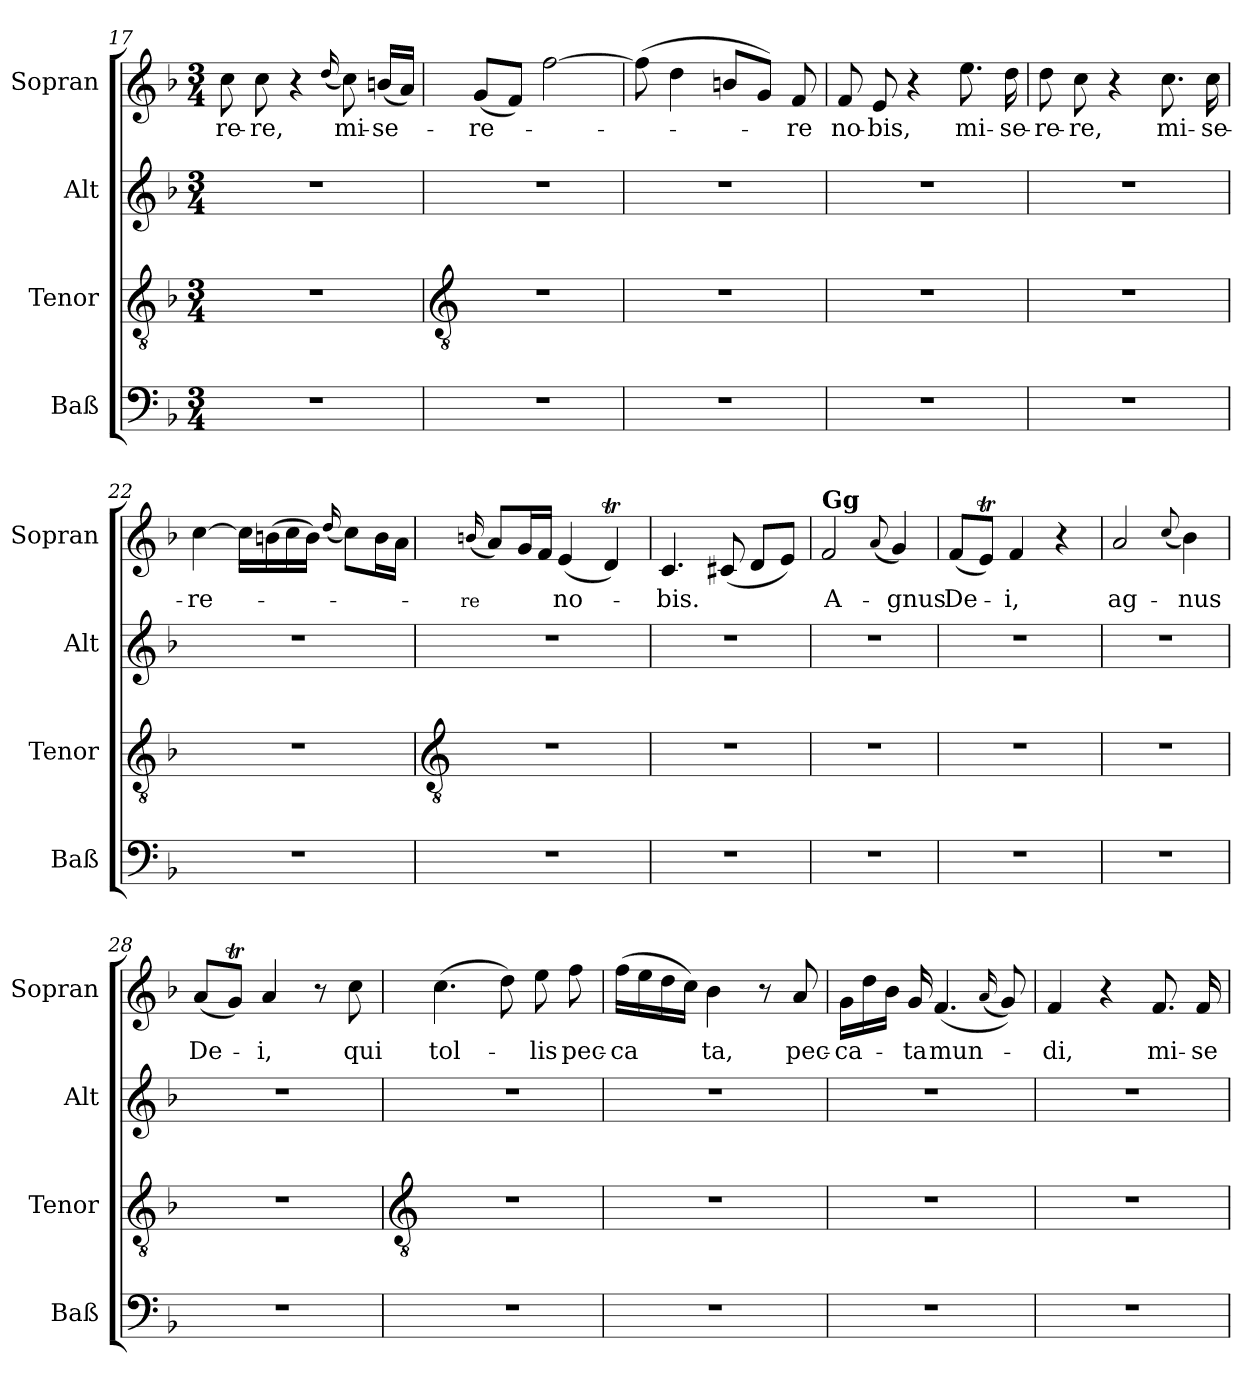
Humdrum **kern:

**kern	**kern	**kern	**kern	**text
*part4	*part3	*part2	*part1	*part1
*staff4	*staff3	*staff2	*staff1	*staff1
*I"Baß	*I"Tenor	*I"Alt	*I"Sopran	*
*I'Baß	*I'Tenor	*I'Alt	*I'Sopran	*
*clefF4	*clefGv2	*clefG2	*clefG2	*
*k[b-]	*k[b-]	*k[b-]	*k[b-]	*
*F:	*F:	*F:	*F:	*
*M3/4	*M3/4	*M3/4	*M3/4	*
=17	=17	=17	=17	=17
!LO:N:vis=1	!LO:N:vis=1	!LO:N:vis=1	!	!LO:LY:b
2.r	2.r	2.r	8cc	-re-
!	!	!	!	!LO:LY:b
.	.	.	8cc	-re,
.	.	.	4r	.
.	.	.	(>16qqdd/	.
!	!	!	!	!LO:LY:b
.	.	.	8cc)	mi-
!	!	!	!	!LO:LY:b
.	.	.	(<16bnLL	-se-
.	.	.	16aJJ)	.
!!LO:LB:g=z
=18	=18	=18	=18	=18
*	*clefGv2	*	*	*
!LO:N:vis=1	!LO:N:vis=1	!LO:N:vis=1	!	!LO:LY:b
2.r	2.r	2.r	(<8gL	-re-
.	.	.	8fJ)	.
.	.	.	[2ff	.
=19	=19	=19	=19	=19
!LO:N:vis=1	!LO:N:vis=1	!LO:N:vis=1	!	!
2.r	2.r	2.r	(>8ff]	.
.	.	.	4dd	.
.	.	.	8bnL	.
.	.	.	8gJ)	.
!	!	!	!	!LO:LY:b
.	.	.	8f	-re
=20	=20	=20	=20	=20
!LO:N:vis=1	!LO:N:vis=1	!LO:N:vis=1	!	!LO:LY:b
2.r	2.r	2.r	8f	no-
!	!	!	!	!LO:LY:b
.	.	.	8e	-bis,
.	.	.	4r	.
!	!	!	!	!LO:LY:b
.	.	.	8.ee	mi-
!	!	!	!	!LO:LY:b
.	.	.	16dd	-se-
=21	=21	=21	=21	=21
!LO:N:vis=1	!LO:N:vis=1	!LO:N:vis=1	!	!LO:LY:b
2.r	2.r	2.r	8dd	re-
!	!	!	!	!LO:LY:b
.	.	.	8cc	-re,
.	.	.	4r	.
!	!	!	!	!LO:LY:b
.	.	.	8.cc	mi-
!	!	!	!	!LO:LY:b
.	.	.	16cc	-se-
=22	=22	=22	=22	=22
!LO:N:vis=1	!LO:N:vis=1	!LO:N:vis=1	!	!LO:LY:b
2.r	2.r	2.r	[4cc	-re-
.	.	.	16ccLL]	.
.	.	.	(>16bn	.
.	.	.	16cc	.
.	.	.	16bJJ)	.
.	.	.	(>16qqdd/	.
.	.	.	8ccL)	.
.	.	.	16bL	.
.	.	.	16aJJ	.
!!LO:LB:g=z
=23	=23	=23	=23	=23
*	*clefGv2	*	*	*
!	!	!	!	!LO:LY:b
.	.	.	(<16qqbn/	-re
!LO:N:vis=1	!LO:N:vis=1	!LO:N:vis=1	!	!
2.r	2.r	2.r	8aL)	.
.	.	.	16gL	.
.	.	.	16fJJ	.
!	!	!	!	!LO:LY:b
.	.	.	(<4e	no-
.	.	.	4dT)	.
=24	=24	=24	=24	=24
!LO:N:vis=1	!LO:N:vis=1	!LO:N:vis=1	!	!LO:LY:b
2.r	2.r	2.r	4.c	-bis.
.	.	.	(<8c#X	.
.	.	.	8dL	.
.	.	.	8eJ)	.
=25	=25	=25	=25	=25
!	!	!	!LO:TX:a:B:t=Gg	!
!LO:N:vis=1	!LO:N:vis=1	!LO:N:vis=1	!	!LO:LY:b
2.r	2.r	2.r	2f	A-
.	.	.	(<8qqa	.
!	!	!	!	!LO:LY:b
.	.	.	4g)	-gnus
=26	=26	=26	=26	=26
!LO:N:vis=1	!LO:N:vis=1	!LO:N:vis=1	!	!LO:LY:b
2.r	2.r	2.r	(<8fL	De-
.	.	.	8etJ)	.
!	!	!	!	!LO:LY:b
.	.	.	4f	-i,
.	.	.	4r	.
=27	=27	=27	=27	=27
!LO:N:vis=1	!LO:N:vis=1	!LO:N:vis=1	!	!LO:LY:b
2.r	2.r	2.r	2a	ag-
.	.	.	(>8qqcc/	.
!	!	!	!	!LO:LY:b
.	.	.	4b-)	-nus
=28	=28	=28	=28	=28
!LO:N:vis=1	!LO:N:vis=1	!LO:N:vis=1	!	!LO:LY:b
2.r	2.r	2.r	(<8aL	De-
.	.	.	8gTJ)	.
!	!	!	!	!LO:LY:b
.	.	.	4a	-i,
.	.	.	8r	.
!	!	!	!	!LO:LY:b
.	.	.	8cc	qui
!!LO:LB:g=z
=29	=29	=29	=29	=29
*	*clefGv2	*	*	*
!LO:N:vis=1	!LO:N:vis=1	!LO:N:vis=1	!	!LO:LY:b
2.r	2.r	2.r	(>4.cc	tol-
.	.	.	8dd)	.
!	!	!	!	!LO:LY:b
.	.	.	8ee	-lis
!	!	!	!	!LO:LY:b
.	.	.	8ff	pec-
=30	=30	=30	=30	=30
!LO:N:vis=1	!LO:N:vis=1	!LO:N:vis=1	!	!LO:LY:b
2.r	2.r	2.r	(>16ffLL	-ca-
!	!	!	!	!LO:LY:b
.	.	.	16ee	---
.	.	.	16dd	.
.	.	.	16ccJJ)	.
!	!	!	!	!LO:LY:b
.	.	.	4b-	-ta,
.	.	.	8r	.
!	!	!	!	!LO:LY:b
.	.	.	8a	pec-
=31	=31	=31	=31	=31
!LO:N:vis=1	!LO:N:vis=1	!LO:N:vis=1	!	!LO:LY:b
2.r	2.r	2.r	16gLL	-ca-
.	.	.	16dd	.
.	.	.	16b-JJ	.
!	!	!	!	!LO:LY:b
.	.	.	16g	-ta
!	!	!	!	!LO:LY:b
.	.	.	(<4.f	mun-
.	.	.	(<16qqa	.
.	.	.	8g))	.
=32	=32	=32	=32	=32
!LO:N:vis=1	!LO:N:vis=1	!LO:N:vis=1	!	!LO:LY:b
2.r	2.r	2.r	4f	-di,
.	.	.	4r	.
!	!	!	!	!LO:LY:b
.	.	.	8.f	mi-
!	!	!	!	!LO:LY:b
.	.	.	16f	-se-
=	=	=	=	=
*-	*-	*-	*-	*-
